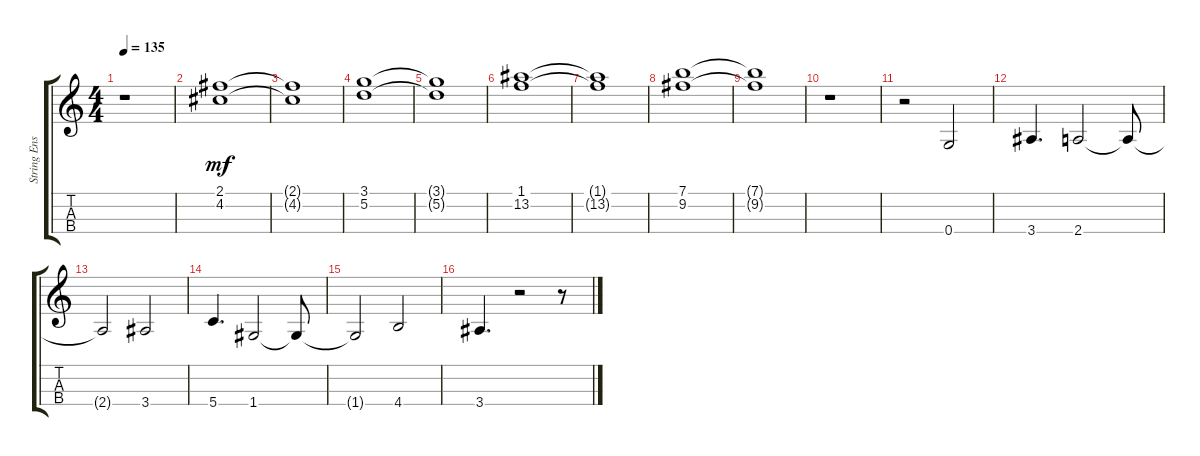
\track ("String Ensemble 2/French Horn" "String Ens") {instrument stringensemble2}
\staff {score tabs}
\tuning (E5 A4 D4 G3) {hide}
\ts (4 4)
\tempo 135
\clef g2
\ks c
r.1{dy mf instrument stringensemble2} |
(2.1 4.2).1 |
(2.1{t} 4.2{t}).1 |
(3.1 5.2).1 |
(3.1{t} 5.2{t}).1 |
(1.1 13.2).1 |
(1.1{t} 13.2{t}).1 |
(7.1 9.2).1 |
(7.1{t} 9.2{t}).1 |
r.1 |
r.2 0.4.2 |
3.4.4{d} 2.4.2 2.4{t}.8 |
2.4{t}.2 3.4.2 |
5.4.4{d} 1.4.2 1.4{t}.8 |
1.4{t}.2 4.4.2 |
3.4.4{d} r.2 r.8
